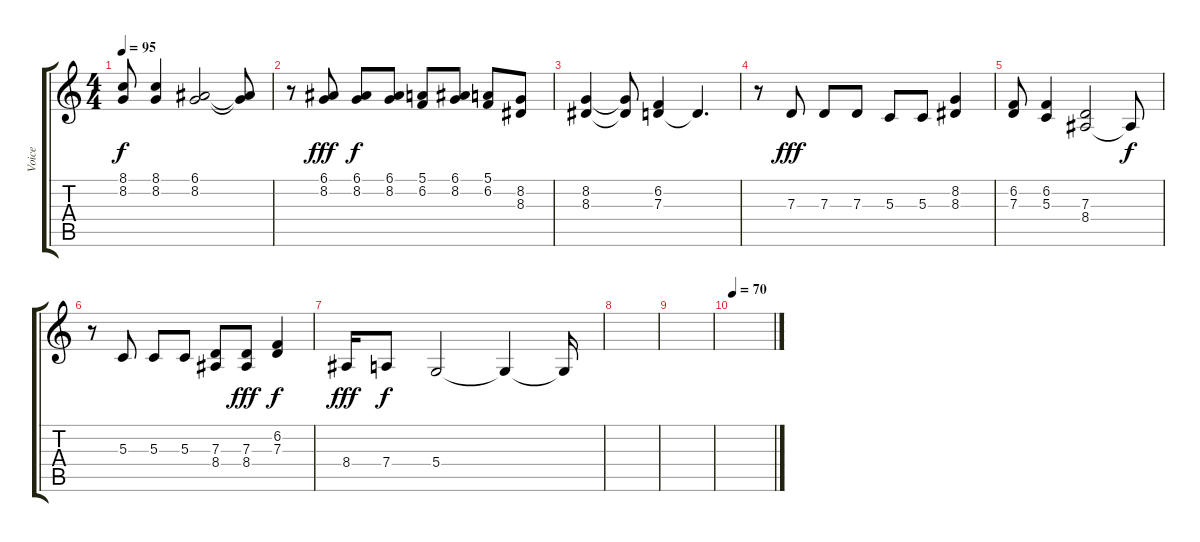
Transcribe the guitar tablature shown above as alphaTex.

\track ("Voice" "Voice") {instrument shanai}
\staff {score tabs}
\tuning (E4 B3 G3 D3 A2 E2) {hide}
\ts (4 4)
\tempo 95
\clef g2
\ks c
(8.1 8.2).8{dy f} (8.1 8.2).4 (6.1 8.2).2 (6.1{t} 8.2{t}).8 |
r.8 (6.1 8.2).8{dy fff} (6.1 8.2).8{dy f} (6.1 8.2).8 (5.1 6.2).8 (6.1 8.2).8 (5.1 6.2).8 (8.2 8.3).8 |
(8.2 8.3).4 (8.2{t} 8.3{t}).8 (6.2 7.3).4 7.3{t}.4{d} |
r.8 7.3.8{dy fff} 7.3.8 7.3.8 5.3.8 5.3.8 (8.2 8.3).4 |
(6.2 7.3).8 (6.2 5.3).4 (7.3 8.4).2 8.4{t}.8{dy f} |
r.8 5.3.8 5.3.8 5.3.8 (7.3 8.4).8 (7.3 8.4).8{dy fff} (6.2 7.3).4{dy f} |
8.4.16{dy fff} 7.4.8{dy f} 5.4.2 5.4{t}.4 5.4{t}.16 |
|
|
\tempo 75
\tempo 70
